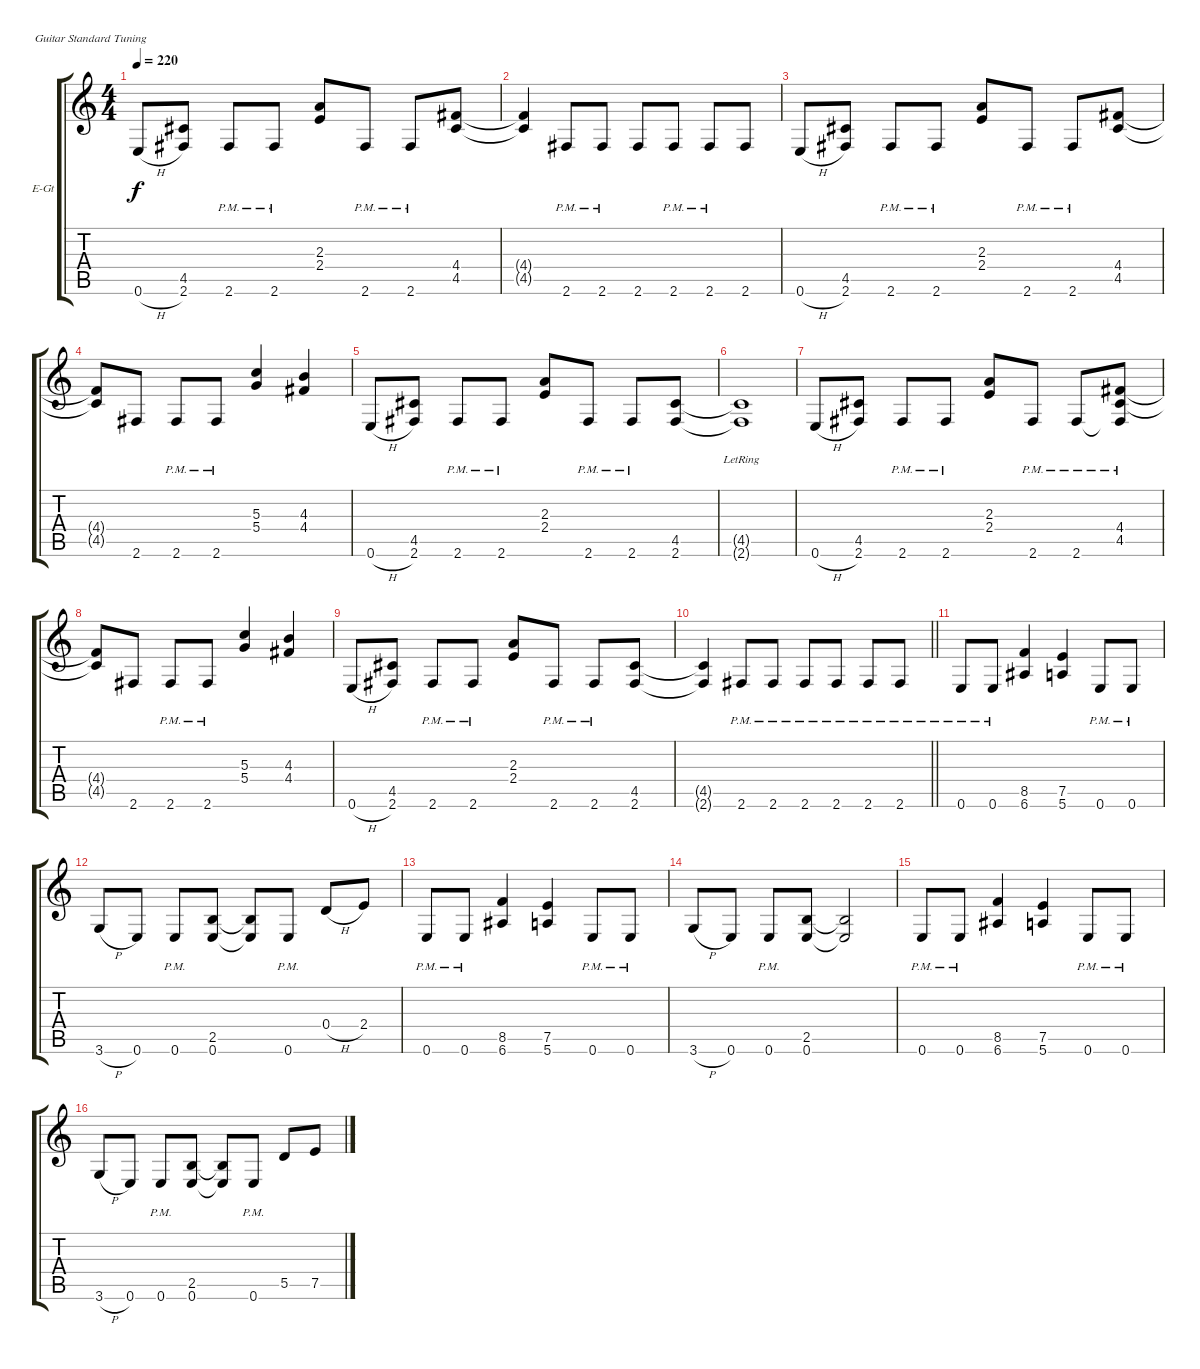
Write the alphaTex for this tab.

\bracketExtendMode groupsimilarinstruments
\firstSystemTrackNameOrientation horizontal
\otherSystemsTrackNameOrientation horizontal
\track ("Wolf Hoffmann" "E-Gt") {instrument distortionguitar}
\staff {score tabs}
\tuning (E4 B3 G3 D3 A2 E2)
\ts (4 4)
\tempo 220
\clef g2
\ks c
0.6{h}.8{dy f} (4.5 2.6).8 2.6{pm}.8 2.6{pm}.8 (2.4 2.3).8 2.6{pm}.8 2.6{pm}.8 (4.4 4.5).8 |
(4.5{t} 4.4{t}).4 2.6{pm}.8 2.6{pm}.8 2.6.8 2.6{pm}.8 2.6{pm}.8 2.6.8 |
0.6{h}.8 (4.5 2.6).8 2.6{pm}.8 2.6{pm}.8 (2.4 2.3).8 2.6{pm}.8 2.6{pm}.8 (4.5 4.4).8 |
(4.5{t} 4.4{t}).8 2.6.8 2.6{pm}.8 2.6{pm}.8 (5.4 5.3).4 (4.4 4.3).4 |
0.6{h}.8 (4.5 2.6).8 2.6{pm}.8 2.6{pm}.8 (2.4 2.3).8 2.6{pm}.8 2.6{pm}.8 (4.5 2.6).8 |
(4.5{lr t} 2.6{lr t}).1 |
0.6{h}.8 (4.5 2.6).8 2.6{pm}.8 2.6{pm}.8 (2.4 2.3).8 2.6{pm}.8 2.6{pm}.8 (4.5 4.4 2.6{pm t}).8 |
(4.5{t} 4.4{t}).8 2.6.8 2.6{pm}.8 2.6{pm}.8 (5.4 5.3).4 (4.4 4.3).4 |
0.6{h}.8 (4.5 2.6).8 2.6{pm}.8 2.6{pm}.8 (2.4 2.3).8 2.6{pm}.8 2.6{pm}.8 (2.6 4.5).8 |
\barLineRight lightlight
(4.5{t} 2.6{t}).4 2.6{pm}.8 2.6{pm}.8 2.6{pm}.8 2.6{pm}.8 2.6{pm}.8 2.6{pm}.8 |
0.6{pm}.8 0.6{pm}.8 (8.5 6.6).4 (7.5 5.6).4 0.6{pm}.8 0.6{pm}.8 |
3.6{h}.8 0.6.8 0.6{pm}.8 (2.5 0.6).8 (2.5{t} 0.6{t}).8 0.6{pm}.8 0.4{h}.8 2.4.8 |
0.6{pm}.8 0.6{pm}.8 (8.5 6.6).4 (7.5 5.6).4 0.6{pm}.8 0.6{pm}.8 |
3.6{h}.8 0.6.8 0.6{pm}.8 (2.5 0.6).8 (2.5{t} 0.6{t}).2 |
0.6{pm}.8 0.6{pm}.8 (8.5 6.6).4 (7.5 5.6).4 0.6{pm}.8 0.6{pm}.8 |
3.6{h}.8 0.6.8 0.6{pm}.8 (2.5 0.6).8 (2.5{t} 0.6{t}).8 0.6{pm}.8 5.5.8 7.5.8
